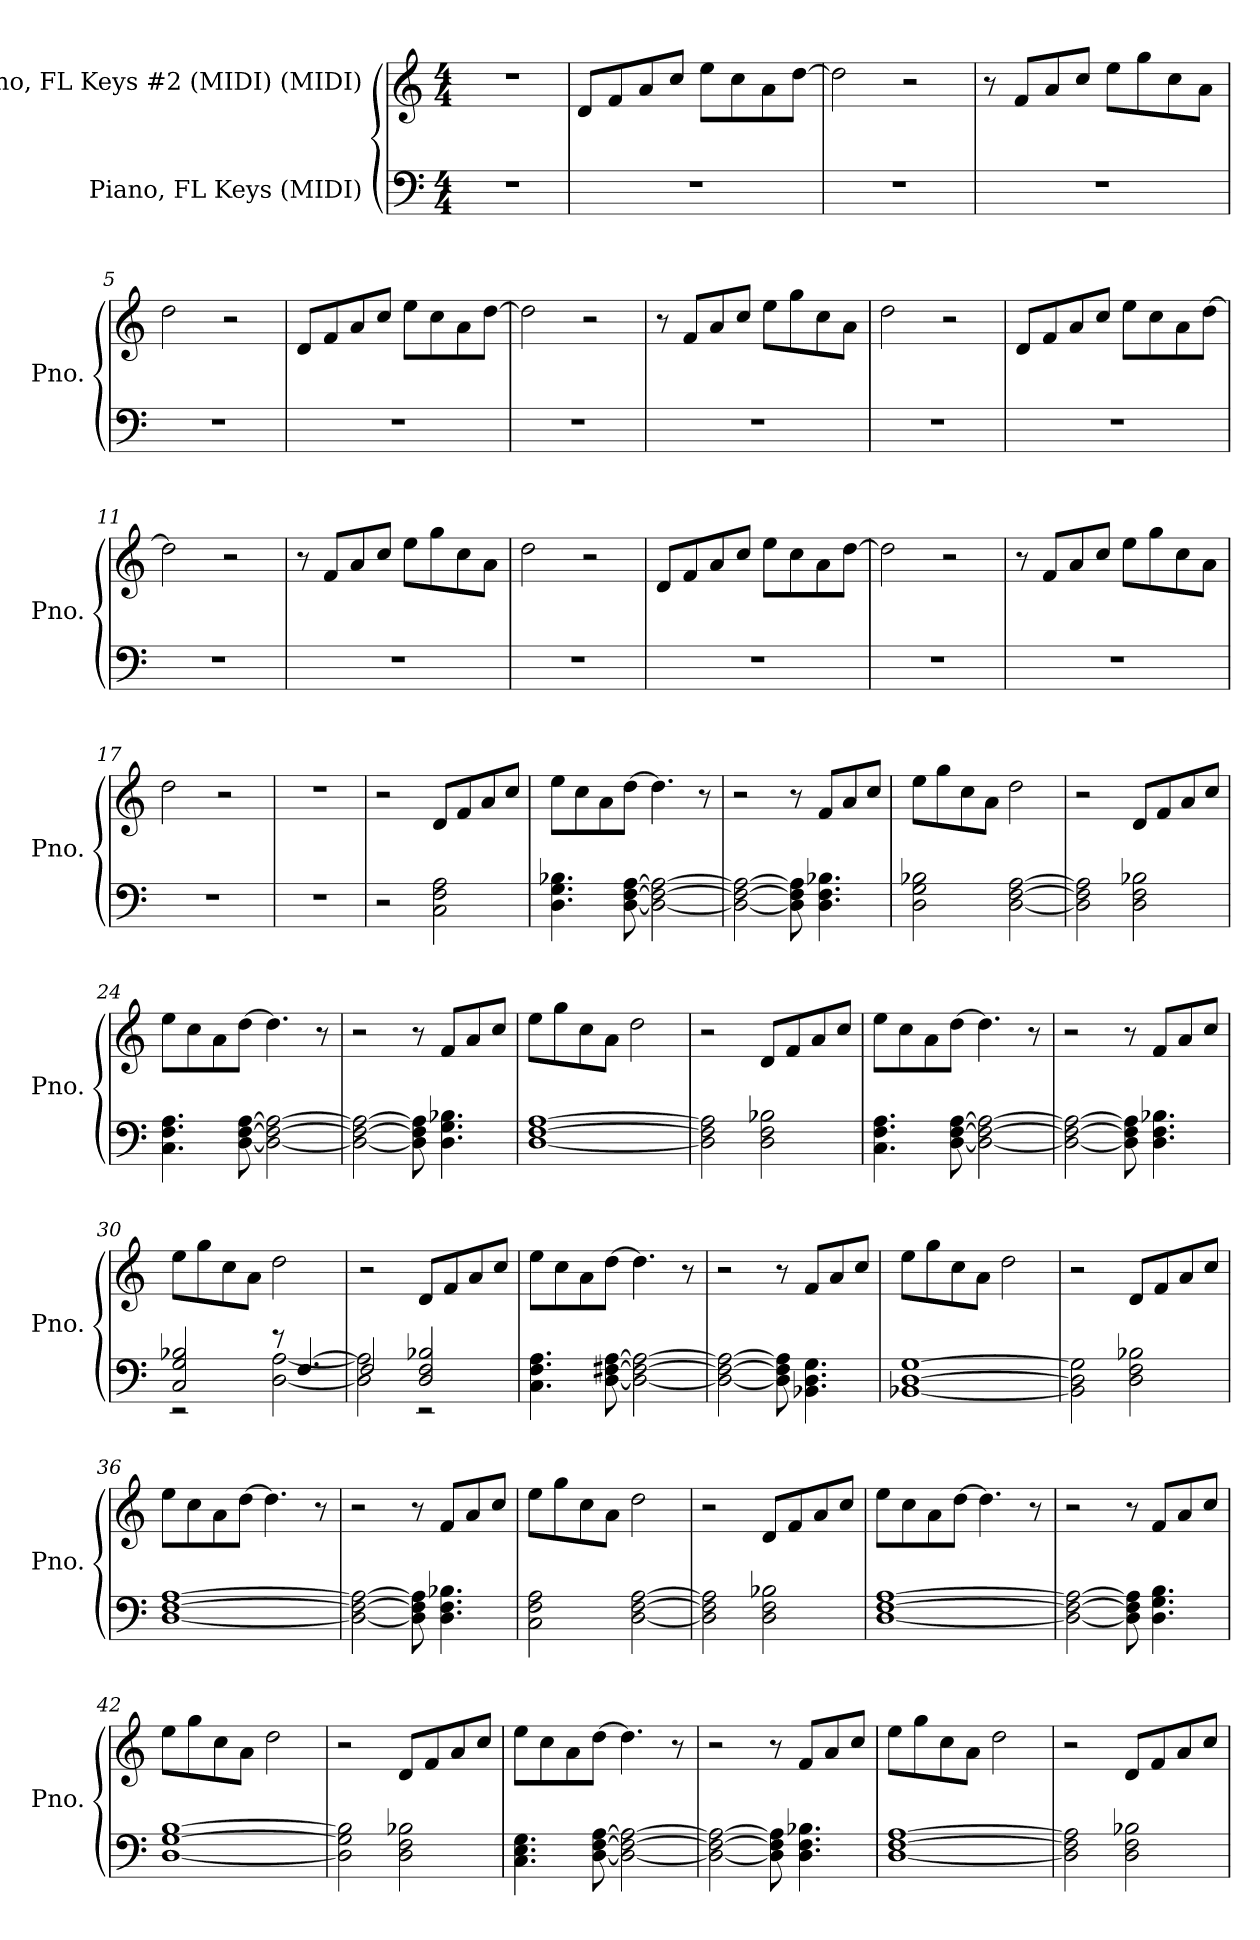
**kern	**kern
*part2	*part1
*staff2	*staff1
*I"Piano, FL Keys (MIDI)	*I"Piano, FL Keys #2 (MIDI) (MIDI)
*I'Pno.	*I'Pno.
*clefF4	*clefG2
*k[]	*k[]
*M4/4	*M4/4
*MM123	*MM123
=1	=1
1r	1r
=2	=2
1r	8d/L
.	8f/
.	8a/
.	8cc/J
.	8ee\L
.	8cc\
.	8a\
.	[8dd\J
=3	=3
1r	2dd\]
.	2r
=4	=4
1r	8r
.	8f/L
.	8a/
.	8cc/J
.	8ee\L
.	8gg\
.	8cc\
.	8a\J
=5	=5
1r	2dd\
.	2r
!!LO:LB:g=z
=6	=6
1r	8d/L
.	8f/
.	8a/
.	8cc/J
.	8ee\L
.	8cc\
.	8a\
.	[8dd\J
=7	=7
1r	2dd\]
.	2r
=8	=8
1r	8r
.	8f/L
.	8a/
.	8cc/J
.	8ee\L
.	8gg\
.	8cc\
.	8a\J
=9	=9
1r	2dd\
.	2r
=10	=10
1r	8d/L
.	8f/
.	8a/
.	8cc/J
.	8ee\L
.	8cc\
.	8a\
.	[8dd\J
=11	=11
1r	2dd\]
.	2r
=12	=12
1r	8r
.	8f/L
.	8a/
.	8cc/J
.	8ee\L
.	8gg\
.	8cc\
.	8a\J
!!LO:LB:g=z
=13	=13
1r	2dd\
.	2r
=14	=14
1r	8d/L
.	8f/
.	8a/
.	8cc/J
.	8ee\L
.	8cc\
.	8a\
.	[8dd\J
=15	=15
1r	2dd\]
.	2r
=16	=16
1r	8r
.	8f/L
.	8a/
.	8cc/J
.	8ee\L
.	8gg\
.	8cc\
.	8a\J
=17	=17
1r	2dd\
.	2r
=18	=18
1r	1r
=19	=19
2r	2r
2C\ 2F\ 2A\	8d/L
.	8f/
.	8a/
.	8cc/J
=20	=20
4.D\ 4.G\ 4.B-X\	8ee\L
.	8cc\
.	8a\
[8D\ [8F\ [8A\	[8dd\J
2D\_ 2F\_ 2A\_	4.dd\]
.	8r
!!LO:LB:g=z
=21	=21
2D\_ 2F\_ 2A\_	2r
8D\] 8F\] 8A\]	8r
4.D\ 4.F\ 4.B-X\	8f/L
.	8a/
.	8cc/J
=22	=22
2D\ 2G\ 2B-X\	8ee\L
.	8gg\
.	8cc\
.	8a\J
[2D\ [2F\ [2A\	2dd\
=23	=23
2D\] 2F\] 2A\]	2r
2D\ 2F\ 2B-X\	8d/L
.	8f/
.	8a/
.	8cc/J
=24	=24
4.C\ 4.F\ 4.A\	8ee\L
.	8cc\
.	8a\
[8D\ [8F\ [8A\	[8dd\J
2D\_ 2F\_ 2A\_	4.dd\]
.	8r
=25	=25
2D\_ 2F\_ 2A\_	2r
8D\] 8F\] 8A\]	8r
4.D\ 4.G\ 4.B-X\	8f/L
.	8a/
.	8cc/J
=26	=26
[1D [1F [1A	8ee\L
.	8gg\
.	8cc\
.	8a\J
.	2dd\
!!LO:LB:g=z
=27	=27
2D\] 2F\] 2A\]	2r
2D\ 2F\ 2B-X\	8d/L
.	8f/
.	8a/
.	8cc/J
=28	=28
4.C\ 4.F\ 4.A\	8ee\L
.	8cc\
.	8a\
[8D\ [8F\ [8A\	[8dd\J
2D\_ 2F\_ 2A\_	4.dd\]
.	8r
=29	=29
2D\_ 2F\_ 2A\_	2r
8D\] 8F\] 8A\]	8r
4.D\ 4.F\ 4.B-X\	8f/L
.	8a/
.	8cc/J
=30	=30
*^	*
2C/ 2G/ 2B-X/	2r	8ee\L
.	.	8gg\
.	.	8cc\
.	.	8a\J
8r	[2D\ [2A\	2dd\
[4.F/	.	.
=31	=31	=31
2F/]	2D\] 2A\]	2r
2D/ 2F/ 2B-X/	2r	8d/L
.	.	8f/
.	.	8a/
.	.	8cc/J
*v	*v	*
=32	=32
4.C\ 4.F\ 4.A\	8ee\L
.	8cc\
.	8a\
[8D\ [8F#X\ [8A\	[8dd\J
2D\_ 2F#\_ 2A\_	4.dd\]
.	8r
!!LO:LB:g=z
=33	=33
2D\_ 2F#\_ 2A\_	2r
8D\] 8F#\] 8A\]	8r
4.BB-X\ 4.D\ 4.G\	8f/L
.	8a/
.	8cc/J
=34	=34
[1BB-X [1D [1G	8ee\L
.	8gg\
.	8cc\
.	8a\J
.	2dd\
=35	=35
2BB-\] 2D\] 2G\]	2r
2D\ 2F\ 2B-X\	8d/L
.	8f/
.	8a/
.	8cc/J
=36	=36
[1D [1F [1A	8ee\L
.	8cc\
.	8a\
.	[8dd\J
.	4.dd\]
.	8r
=37	=37
2D\_ 2F\_ 2A\_	2r
8D\] 8F\] 8A\]	8r
4.D\ 4.F\ 4.B-X\	8f/L
.	8a/
.	8cc/J
=38	=38
2C\ 2F\ 2A\	8ee\L
.	8gg\
.	8cc\
.	8a\J
[2D\ [2F\ [2A\	2dd\
!!LO:PB:g=z
=39	=39
2D\] 2F\] 2A\]	2r
2D\ 2F\ 2B-X\	8d/L
.	8f/
.	8a/
.	8cc/J
=40	=40
[1D [1F [1A	8ee\L
.	8cc\
.	8a\
.	[8dd\J
.	4.dd\]
.	8r
=41	=41
2D\_ 2F\_ 2A\_	2r
8D\] 8F\] 8A\]	8r
4.D\ 4.G\ 4.B\	8f/L
.	8a/
.	8cc/J
=42	=42
[1D [1G [1B	8ee\L
.	8gg\
.	8cc\
.	8a\J
.	2dd\
=43	=43
2D\] 2G\] 2B\]	2r
2D\ 2F\ 2B-X\	8d/L
.	8f/
.	8a/
.	8cc/J
=44	=44
4.C\ 4.E\ 4.G\	8ee\L
.	8cc\
.	8a\
[8D\ [8F\ [8A\	[8dd\J
2D\_ 2F\_ 2A\_	4.dd\]
.	8r
!!LO:LB:g=z
=45	=45
2D\_ 2F\_ 2A\_	2r
8D\] 8F\] 8A\]	8r
4.D\ 4.F\ 4.B-X\	8f/L
.	8a/
.	8cc/J
=46	=46
[1D [1F [1A	8ee\L
.	8gg\
.	8cc\
.	8a\J
.	2dd\
=47	=47
2D\] 2F\] 2A\]	2r
2D\ 2F\ 2B-X\	8d/L
.	8f/
.	8a/
.	8cc/J
=	=
*-	*-
